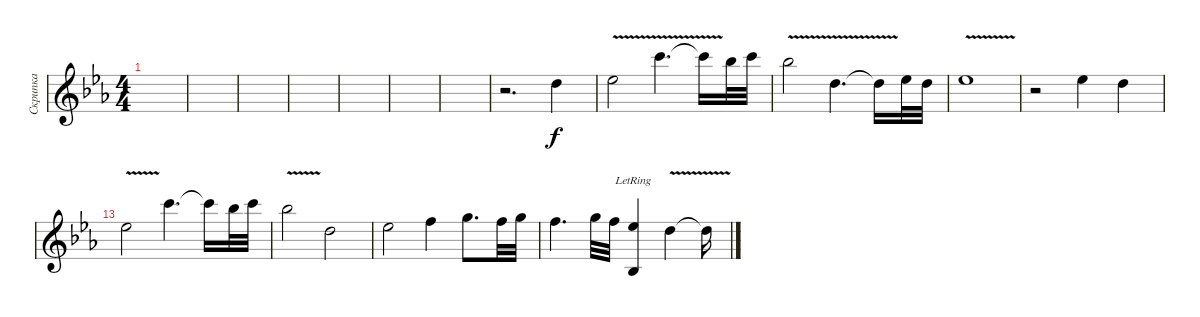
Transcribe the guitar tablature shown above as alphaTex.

\bracketExtendMode groupsimilarinstruments
\multiTrackTrackNamePolicy hidden
\firstSystemTrackNameMode fullname
\otherSystemsTrackNameMode fullname
\otherSystemsTrackNameOrientation horizontal
\defaultBarNumberDisplay FirstOfSystem
\track ("Скрипка" "Violin") {instrument violin}
\staff {score}
\tuning (E5 A4 D4 G3)
\ts (4 4)
\tempo (120 hide)
\clef g2
\ks eb
|
|
|
|
|
|
|
r.2{d} 5.2.4 |
6.2{v}.2 8.1{v}.4{d} 8.1{v t}.16 6.1.32 8.1.32 |
6.1{v}.2 5.2{v}.4{d} 5.2{v t}.16 6.2.32 5.2.32 |
6.2{v}.1 |
r.2 6.2.4 5.2.4 |
6.2{v}.2 8.1.4{d} 8.1{t}.16 6.1.32 8.1.32 |
6.1{v}.2 5.2.2 |
6.2.2 8.2.4 10.2.8{d} 8.2.32 10.2.32 |
8.2.4{d} 10.2.32 8.2.32 (6.2 3.4{lr}).4 5.2{v}.4 5.2{v t}.16
